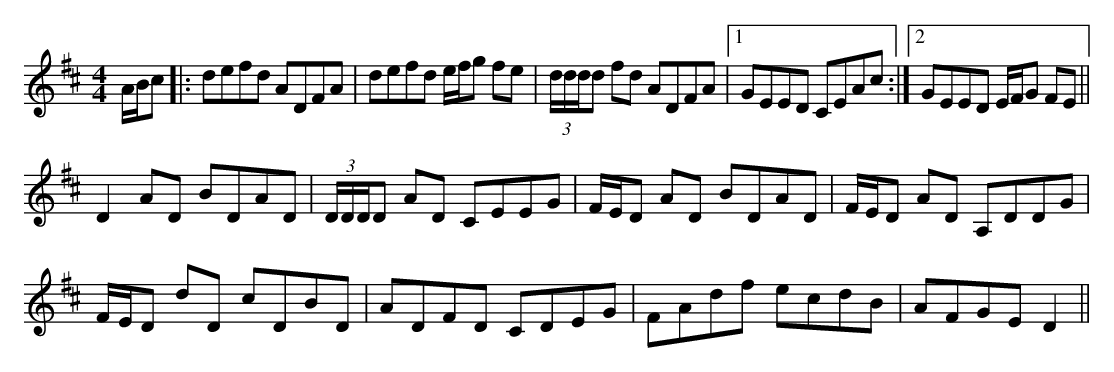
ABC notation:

X:1
M:4/4
K:D
A/B/c|:defd ADFA|defd e/f/g fe|(3d/d/d/d fd ADFA|1 GEED CEAc:|2 GEED E/F/G FE||
D2 AD BDAD|(3D/D/D/D AD CEEG|F/E/D AD BDAD|F/E/D AD A,DDG|
F/E/D dD cDBD|ADFD CDEG|FAdf ecdB|AFGE D2||
